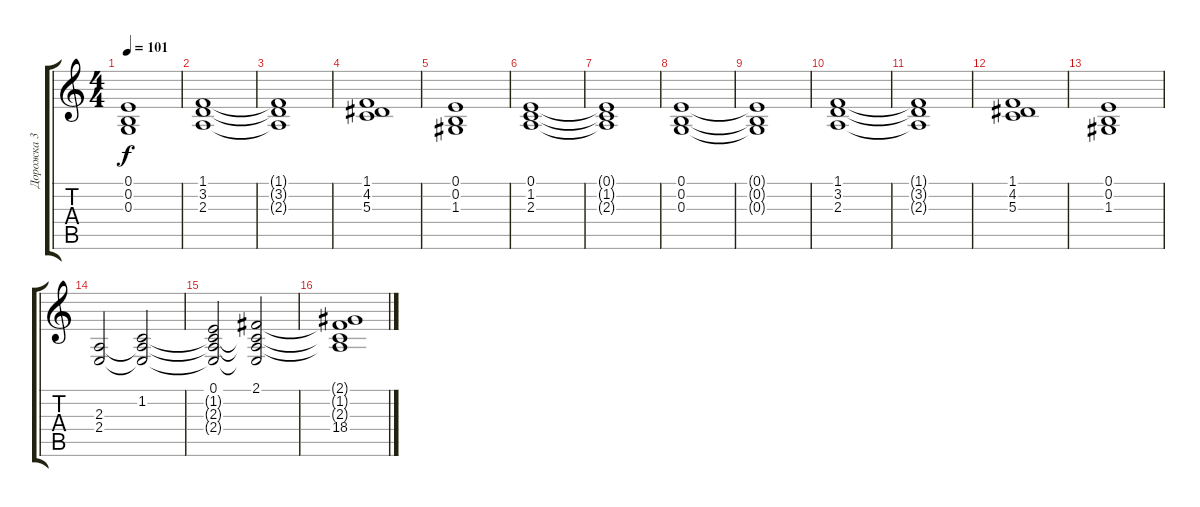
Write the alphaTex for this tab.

\track ("Дорожка 3" "Дорожка 3") {instrument drawbarorgan}
\staff {score tabs}
\tuning (E4 B3 G3 D3 A2 E2) {hide}
\ts (4 4)
\tempo 101
\clef g2
\ks c
(0.1{t} 0.2{t} 0.3{t}).1{dy f} |
(1.1 3.2 2.3).1 |
(1.1{t} 3.2{t} 2.3{t}).1 |
(1.1 4.2 5.3).1 |
(0.1 0.2 1.3).1 |
(0.1 1.2 2.3).1 |
(0.1{t} 1.2{t} 2.3{t}).1 |
(0.1 0.2 0.3).1 |
(0.1{t} 0.2{t} 0.3{t}).1 |
(1.1 3.2 2.3).1 |
(1.1{t} 3.2{t} 2.3{t}).1 |
(1.1 4.2 5.3).1 |
(0.1 0.2 1.3).1 |
(2.3 2.4).2 (1.2 2.3{t} 2.4{t}).2 |
(0.1 1.2{t} 2.3{t} 2.4{t}).2 (2.1 1.2{t} 2.3{t} 2.4{t}).2 |
(2.1{t} 1.2{t} 2.3{t} 18.4).1
